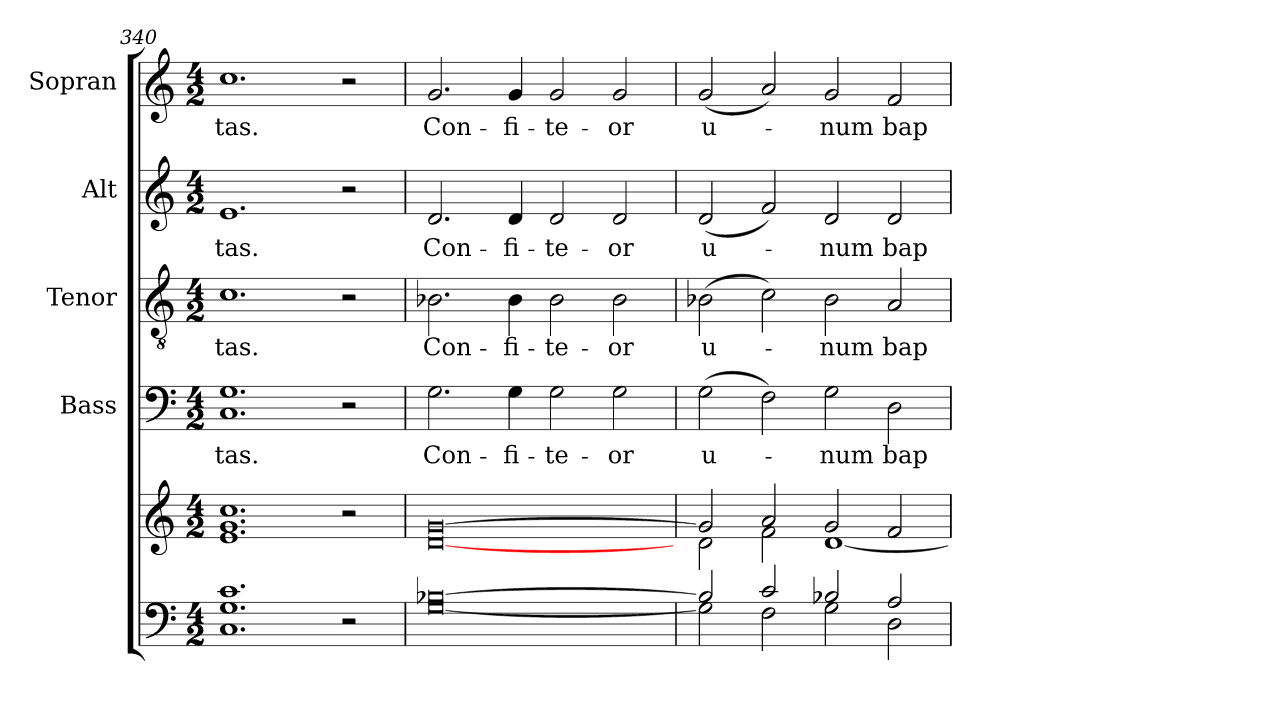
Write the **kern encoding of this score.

**kern	**kern	**kern	**text	**kern	**text	**kern	**text	**kern	**text
*part5	*part5	*part4	*part4	*part3	*part3	*part2	*part2	*part1	*part1
*staff6	*staff5	*staff4	*staff4	*staff3	*staff3	*staff2	*staff2	*staff1	*staff1
*	*	*I"Bass	*	*I"Tenor	*	*I"Alt	*	*I"Sopran	*
*	*	*I'B.	*	*I'T.	*	*I'A.	*	*I'S.	*
*clefF4	*clefG2	*clefF4	*	*clefGv2	*	*clefG2	*	*clefG2	*
*k[]	*k[]	*k[]	*	*k[]	*	*k[]	*	*k[]	*
*C:	*C:	*C:	*	*C:	*	*C:	*	*C:	*
*M4/2	*M4/2	*M4/2	*	*M4/2	*	*M4/2	*	*M4/2	*
=340	=340	=340	=340	=340	=340	=340	=340	=340	=340
!	!	!	!LO:LY:b	!	!LO:LY:b	!	!LO:LY:b	!	!LO:LY:b
1.C 1.G 1.c	1.e 1.g 1.cc	1.C 1.G	-tas.	1.c	-tas.	1.e	-tas.	1.cc	-tas.
2r	2r	2r	.	2r	.	2r	.	2r	.
=341	=341	=341	=341	=341	=341	=341	=341	=341	=341
*^	*	*	*	*	*	*	*	*	*
!	!	!	!	!LO:LY:b	!	!LO:LY:b	!	!LO:LY:b	!	!LO:LY:b
[>0B-X	[<0G	[0d [0g	2.G\	Con-	2.B-X\	Con-	2.d/	Con-	2.g/	Con-
!	!	!	!	!LO:LY:b	!	!LO:LY:b	!	!LO:LY:b	!	!LO:LY:b
.	.	.	4G\	-fi-	4B-\	-fi-	4d/	-fi-	4g/	-fi-
!	!	!	!	!LO:LY:b	!	!LO:LY:b	!	!LO:LY:b	!	!LO:LY:b
.	.	.	2G\	-te-	2B-\	-te-	2d/	-te-	2g/	-te-
!	!	!	!	!LO:LY:b	!	!LO:LY:b	!	!LO:LY:b	!	!LO:LY:b
.	.	.	2G\	-or	2B-\	-or	2d/	-or	2g/	-or
=342	=342	=342	=342	=342	=342	=342	=342	=342	=342	=342
*	*	*^	*	*	*	*	*	*	*	*
!	!	!	!	!	!LO:LY:b	!	!LO:LY:b	!	!LO:LY:b	!	!LO:LY:b
2B-/]	2G\]	2g/]	2d\	(>2G\	u-	(>2B-X\	u-	(<2d/	u-	(<2g/	u-
2c/	2F\	2a/	2f\	2F\)	.	2c\)	.	2f/)	.	2a/)	.
!	!	!	!	!	!LO:LY:b	!	!LO:LY:b	!	!LO:LY:b	!	!LO:LY:b
2B-X/	2G\	2g/	[<1d	2G\	-num	2B-\	-num	2d/	-num	2g/	-num
!	!	!	!	!	!LO:LY:b	!	!LO:LY:b	!	!LO:LY:b	!	!LO:LY:b
2A/	2D\	2f/	.	2D\	bap-	2A/	bap-	2d/	bap-	2f/	bap-
*v	*v	*	*	*	*	*	*	*	*	*	*
*	*v	*v	*	*	*	*	*	*	*	*
=	=	=	=	=	=	=	=	=	=
*-	*-	*-	*-	*-	*-	*-	*-	*-	*-
